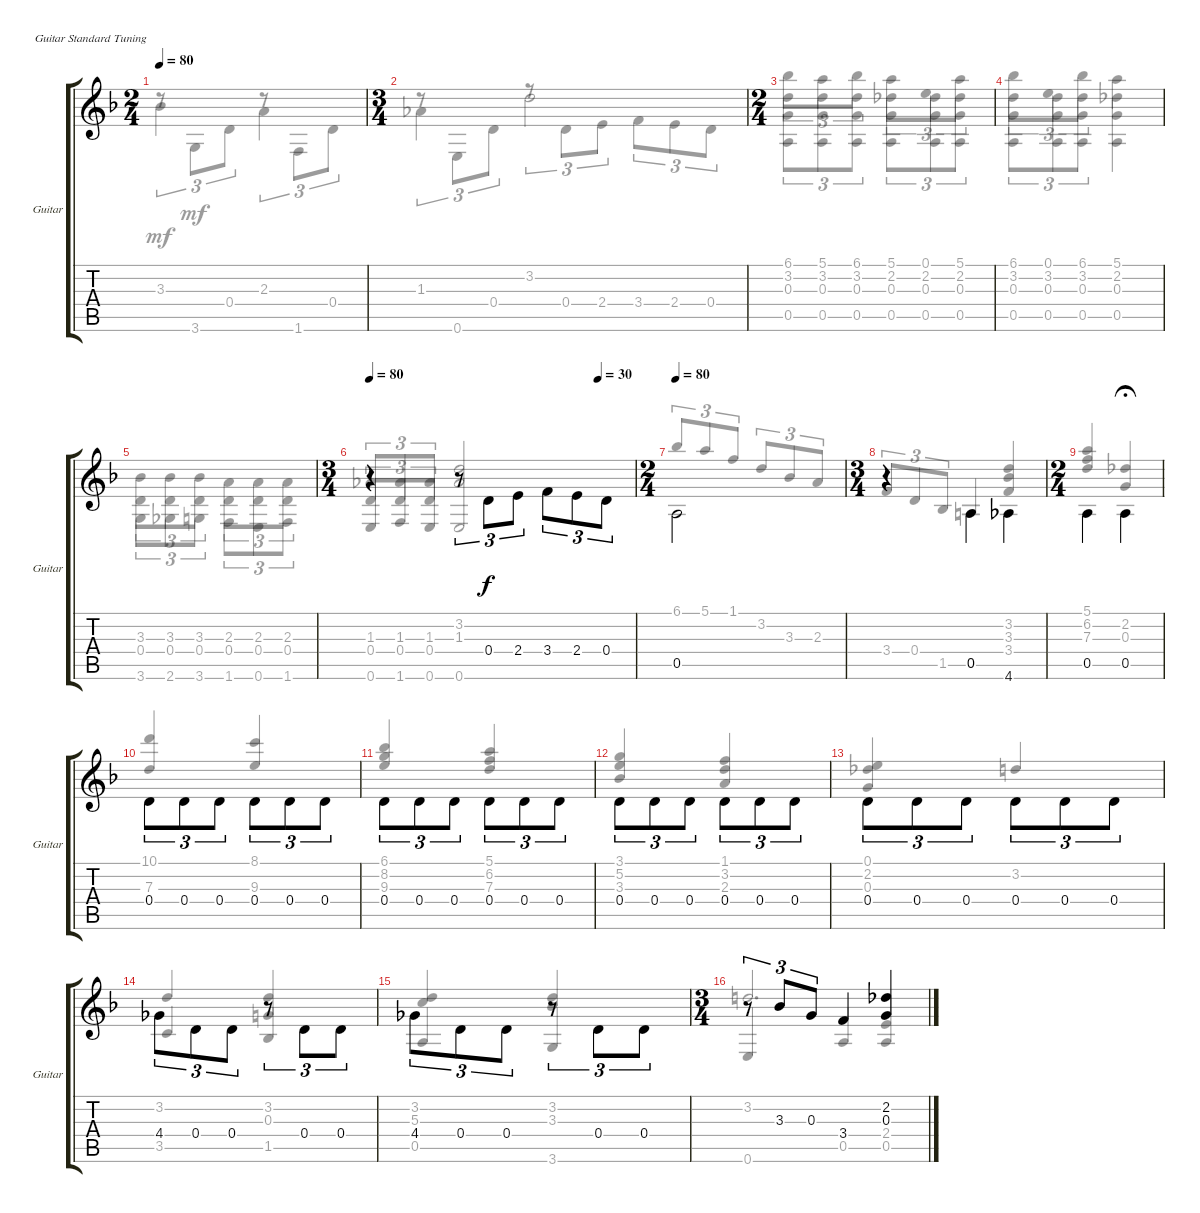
\defaultSystemsLayout 4
\bracketExtendMode groupsimilarinstruments
\useSystemSignSeparator
\singleTrackTrackNamePolicy allsystems
\multiTrackTrackNamePolicy allsystems
\firstSystemTrackNameOrientation horizontal
\otherSystemsTrackNameOrientation horizontal
\track ("Guitar" "Guitar") {instrument acousticguitarsteel}
\staff {score tabs}
\tuning (E4 B3 G3 D3 A2 E2)
\voice
\ts (2 4)
\tempo 80
\clef g2
\ks dminor
|
\ts (3 4)
|
\ts (2 4)
|
|
\scale
0.313187 |
\ts (3 4)
\tempo 80
\tempo (30 0.8625)
\scale
0.399725 r.4{beam invert} r.8{tu (3 2) beam invert} 0.4.8{tu (3 2) beam invert} 2.4.8{tu (3 2)} 3.4.8{tu (3 2) beam invert} 2.4.8{tu (3 2)} 0.4.8{tu (3 2)} |
\ts (2 4)
\tempo 80
\scale
0.287088 0.5.2{beam invert} |
\ts (3 4)
r.4{beam invert} 0.5.4{beam invert} 4.6.4{beam invert} |
\ts (2 4)
0.5.4{beam invert} 0.5.4{fermata (medium 0.5) beam invert} |
0.4.8{tu (3 2) beam invert} 0.4.8{tu (3 2)} 0.4.8{tu (3 2)} 0.4.8{tu (3 2) beam invert} 0.4.8{tu (3 2)} 0.4.8{tu (3 2)} |
0.4.8{tu (3 2) beam invert} 0.4.8{tu (3 2)} 0.4.8{tu (3 2)} 0.4.8{tu (3 2) beam invert} 0.4.8{tu (3 2)} 0.4.8{tu (3 2)} |
0.4.8{tu (3 2) beam invert} 0.4.8{tu (3 2)} 0.4.8{tu (3 2)} 0.4.8{tu (3 2) beam invert} 0.4.8{tu (3 2)} 0.4.8{tu (3 2)} |
0.4.8{tu (3 2) beam invert} 0.4.8{tu (3 2)} 0.4.8{tu (3 2)} 0.4.8{tu (3 2) beam invert} 0.4.8{tu (3 2)} 0.4.8{tu (3 2)} |
4.4.8{tu (3 2) beam invert} 0.4.8{tu (3 2)} 0.4.8{tu (3 2)} r.8{tu (3 2) beam invert} 0.4.8{tu (3 2) beam invert} 0.4.8{tu (3 2)} |
4.4.8{tu (3 2) beam invert} 0.4.8{tu (3 2)} 0.4.8{tu (3 2)} r.8{tu (3 2) beam invert} 0.4.8{tu (3 2) beam invert} 0.4.8{tu (3 2)} |
\ts (3 4)
r.8{tu (3 2)} 3.3.8{tu (3 2)} 0.3.8{tu (3 2)} 3.4.4 (0.3 2.2).4
\voice
\clef g2
\ottava regular
\simile none
\ks dminor
r.8{tu (3 2) dy mf} 3.6.8{tu (3 2)} 0.4.8{tu (3 2)} r.8{tu (3 2)} 1.6.8{tu (3 2)} 0.4.8{tu (3 2)} |
r.8{tu (3 2)} 0.6.8{tu (3 2)} 0.4.8{tu (3 2)} r.8{tu (3 2)} 0.4.8{tu (3 2)} 2.4.8{tu (3 2)} 3.4.8{tu (3 2)} 2.4.8{tu (3 2)} 0.4.8{tu (3 2)} |
(0.5 0.3 3.2).8{tu (3 2)} (3.2 0.3 0.5).8{tu (3 2)} (3.2 0.3 0.5).8{tu (3 2)} (0.5 0.3 2.2).8{tu (3 2)} (0.5 0.3 2.2).8{tu (3 2)} (0.5 0.3 2.2).8{tu (3 2)} |
(0.5 3.2 0.3).8{tu (3 2)} (0.5 3.2 0.3).8{tu (3 2)} (0.5 3.2 0.3).8{tu (3 2)} (0.5 0.3 2.2).4 |
\scale
0.313187 3.6.8{tu (3 2)} 2.6.8{tu (3 2)} 3.6.8{tu (3 2)} 1.6.8{tu (3 2)} 0.6.8{tu (3 2)} 1.6.8{tu (3 2)} |
\scale
0.399725 0.6.8{tu (3 2) beam invert} 1.6.8{tu (3 2)} 0.6.8{tu (3 2)} 0.6.2{beam invert} |
\scale
0.287088 6.1.8{tu (3 2) beam invert} 5.1.8{tu (3 2)} 1.1.8{tu (3 2)} 3.2.8{tu (3 2) beam invert} 3.3.8{tu (3 2)} 2.3.8{tu (3 2)} |
3.4.8{tu (3 2) beam invert} 0.4.8{tu (3 2)} 1.5.8{tu (3 2)} 0.5.4{beam invert} (3.4 3.3 3.2).4{beam invert} |
(7.3 6.2 5.1).4{beam invert} (2.2 0.3).4{fermata (medium 0.5) beam invert} |
(7.3 10.1).4{beam invert} (8.1 9.3).4{beam invert} |
(9.3 8.2 6.1).4{beam invert} (5.1 6.2 7.3).4{beam invert} |
(3.3 3.1 5.2).4{beam invert} (1.1 3.2 2.3).4{beam invert} |
(0.3 2.2 0.1).4{beam invert} 3.2.4{beam invert} |
3.5.4{beam invert} 1.5.4{beam invert} |
0.5.4{beam invert} 3.6.4{beam invert} |
0.6.4{beam invert} 0.5.4{beam invert} (0.5 2.4).4{beam invert}
\voice
\clef g2
\ottava regular
\simile none
\ks dminor
3.3.4{dy mf} 2.3.4 |
1.3.4 3.2.2 |
6.1.8{tu (3 2)} 5.1.8{tu (3 2)} 6.1.8{tu (3 2)} 5.1.8{tu (3 2)} 0.1.8{tu (3 2)} 5.1.8{tu (3 2)} |
6.1.8{tu (3 2)} 0.1.8{tu (3 2)} 6.1.8{tu (3 2)} 5.1.4 |
\scale
0.313187 (0.4 3.3).8{tu (3 2)} (0.4 3.3).8{tu (3 2)} (0.4 3.3).8{tu (3 2)} (0.4 2.3).8{tu (3 2)} (0.4 2.3).8{tu (3 2)} (0.4 2.3).8{tu (3 2)} |
\scale
0.399725 (0.4 1.3).8{tu (3 2) beam invert} (1.3 0.4).8{tu (3 2)} (1.3 0.4).8{tu (3 2)} (1.3 3.2).2{beam invert} |
\scale
0.287088 |
|
|
|
|
|
|
3.2.4{beam invert} (3.2 0.3).4{beam invert} |
(5.3 3.2).4{beam invert} (3.2 3.3).4{beam invert} |
3.2.2{d beam invert}
